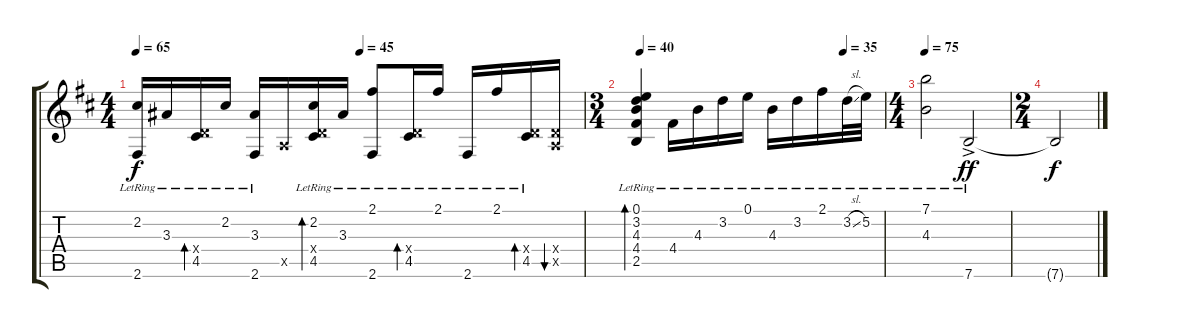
\track "" {instrument acousticguitarnylon}
\staff {score tabs}
\tuning (E4 B3 G3 D3 A2 E2) {hide}
\ts (4 4)
\tempo 65
\tempo (45 0.5)
\clef g2
\ks d
(2.2{lr} 2.6{lr}).16{dy f} 3.3{lr}.16 (0.4{x} 4.5{lr}).16{bd 30} 2.2{lr}.16 (3.3{lr} 2.6{lr}).16 0.5{x}.16 (2.2{lr} 0.4{x} 4.5{lr}).16{bd 30} 3.3{lr}.16 (2.1{lr} 2.6{lr}).8 (0.4{x} 4.5{lr}).16{bd 30} 2.1{lr}.16 2.6{lr}.16 2.1{lr}.16 (0.4{x} 4.5{lr}).16{bd 30} (0.4{x} 0.5{x}).16{bu 30} |
\ts (3 4)
\tempo 40
\tempo (35 0.8333333333333334)
(0.1{lr} 3.2{lr} 4.3{lr} 4.4{lr} 2.5{lr}).4{bd 240} 4.4{lr}.16 4.3{lr}.16 3.2{lr}.16 0.1{lr}.16 4.3{lr}.16 3.2{lr}.16 2.1{lr}.16 3.2{sl lr}.32 5.2{lr}.32 |
\ts (4 4)
\tempo 75
(7.1{lr} 4.3{lr}).2 7.6{ac lr}.2{dy ff} |
\ts (2 4)
7.6{t}.2{dy f}
